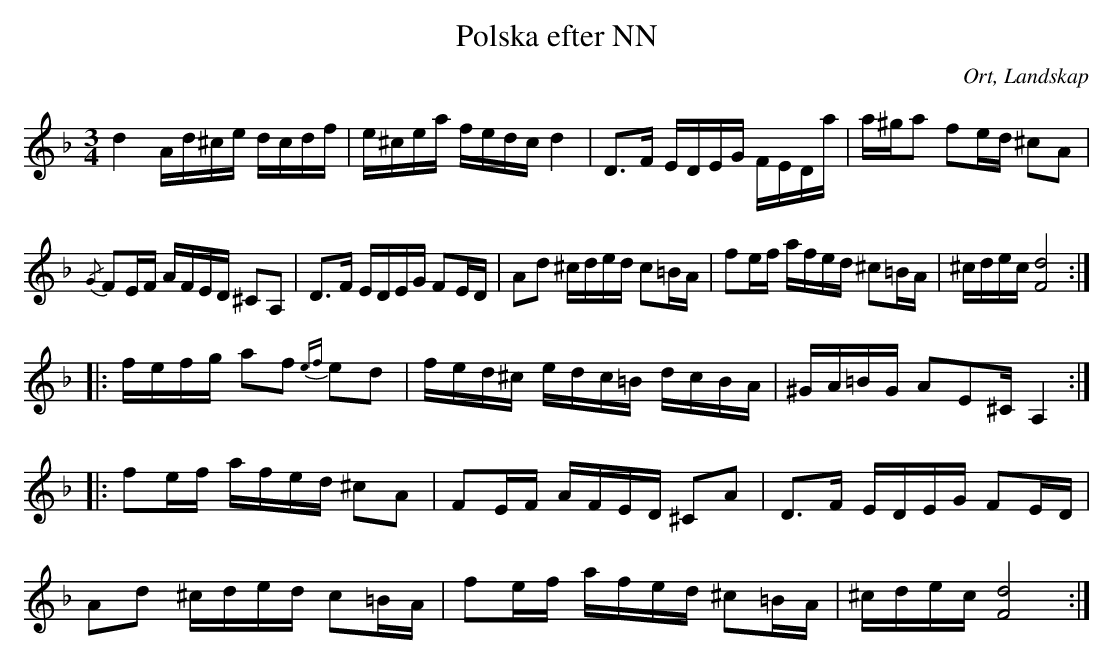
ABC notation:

X:1
T:Polska efter NN
O:Ort, Landskap
M:3/4
L:1/16
K:Dm
d4 Ad^ce dcdf |e^cea fedc d4|D2>F2 EDEG FEDa|a^ga2 f2ed ^c2A2|
{/G}F2EF AFED ^C2A,2|D2>F2 EDEG F2ED|A2d2 ^cded c2=BA|f2ef afed ^c2=BA|^cdec [F8d8]:|
|:fefg a2f2 {ef}e2d2 |fed^c edc=B dcBA|^GA=BG A2E2^C A,4:|
|:f2ef afed ^c2A2|F2EF AFED ^C2A2|D2>F2 EDEG F2ED|
A2d2 ^cded c2=BA|f2ef afed ^c2=BA|^cdec [F8d8]:|
